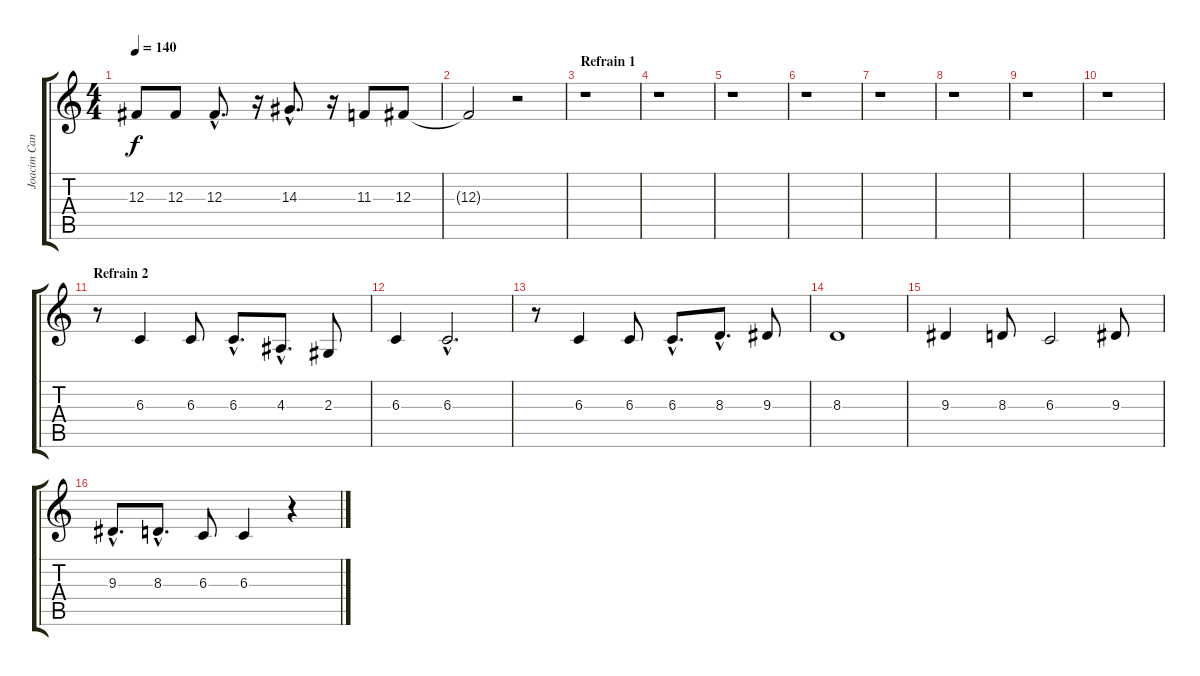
\track ("Joacim Cans :: Vocals 2" "Joacim Can") {instrument accordion}
\staff {score tabs}
\tuning (Eb4 Bb3 Gb3 Db3 Ab2 Eb2) {hide}
\ts (4 4)
\tempo 140
\clef g2
\ks c
12.3.8{dy f} 12.3.8 12.3{hac}.8{d} r.16 14.3{hac}.8{d} r.16 11.3.8 12.3.8 |
12.3{t}.2 r.2 |
\section ("" "Refrain 1")
r.1 |
r.1 |
r.1 |
r.1 |
r.1 |
r.1 |
r.1 |
r.1 |
\section ("" "Refrain 2")
r.8 6.3.4 6.3.8 6.3{hac}.8{d} 4.3{hac}.8{d} 2.3.8 |
6.3.4 6.3{hac}.2{d} |
r.8 6.3.4 6.3.8 6.3{hac}.8{d} 8.3{hac}.8{d} 9.3.8 |
8.3.1 |
9.3.4 8.3.8 6.3.2 9.3.8 |
9.3{hac}.8{d} 8.3{hac}.8{d} 6.3.8 6.3.4 r.4
